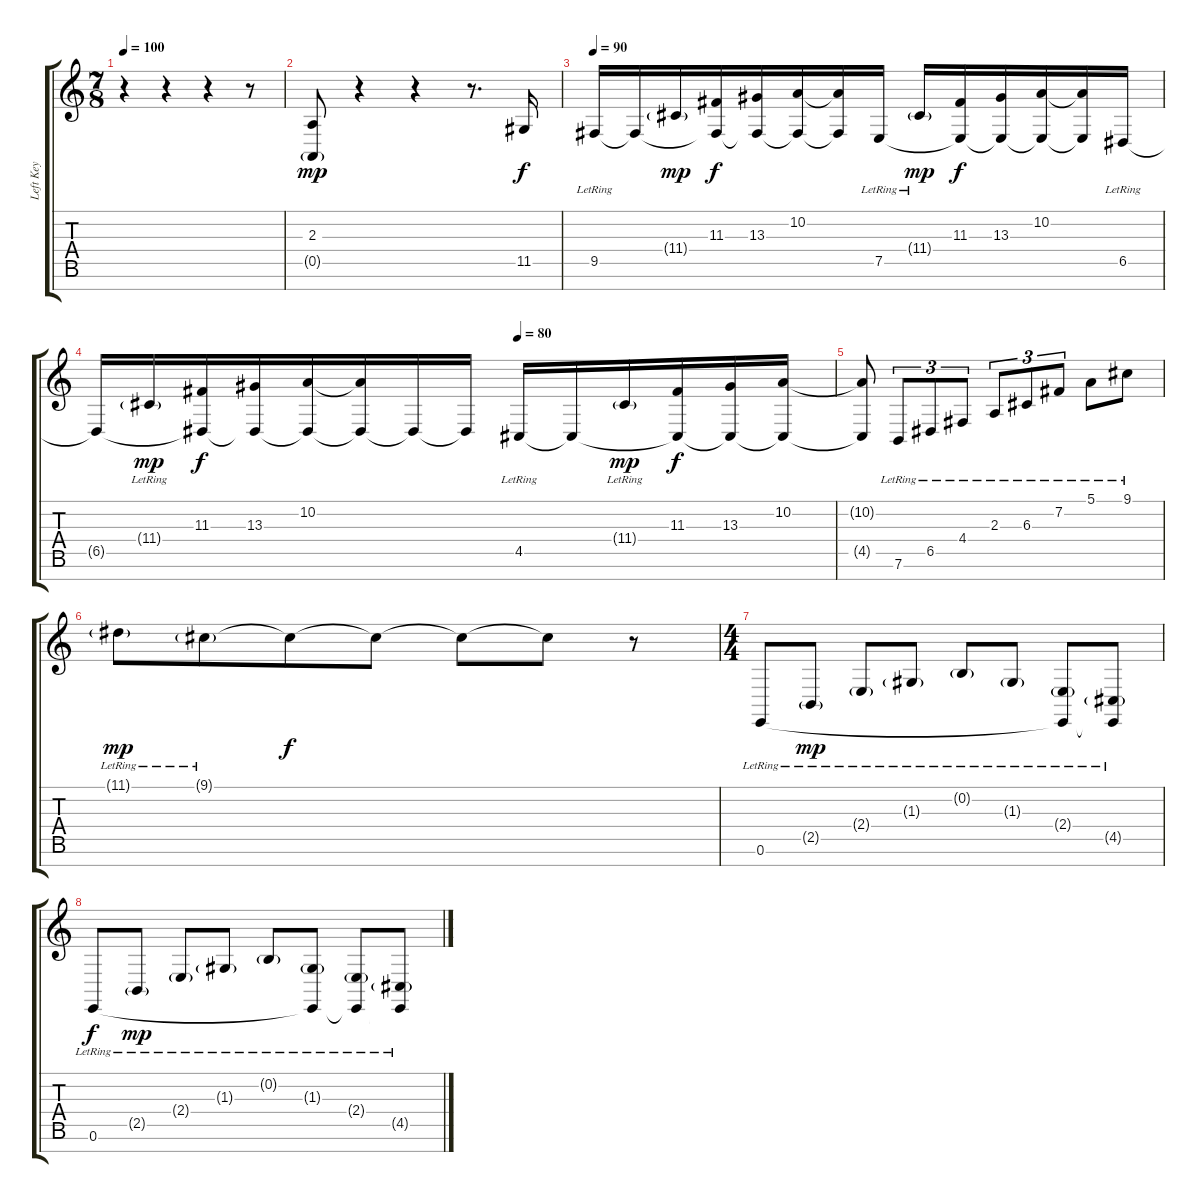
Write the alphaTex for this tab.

\track ("Left Key" "Left Key") {instrument acousticgrandpiano}
\staff {score tabs}
\tuning (E4 B3 G3 D3 A2 E2 B1) {hide}
\ts (7 8)
\tempo 100
\clef g2
\ks c
r.4{dy mp instrument acousticgrandpiano} r.4 r.4 r.8 |
(2.3 0.5{g}).8 r.4 r.4 r.8{d} 11.5.16{dy f} |
\tempo 90
9.5{lr}.16 9.5{t}.16 11.4{g}.16{dy mp} (11.3 9.5{t}).16{dy f} (13.3 9.5{t}).16 (10.2 9.5{t}).16 (10.2{t} 9.5{t}).16 7.5{lr}.16 11.4{g lr}.16{dy mp} (11.3 7.5{t}).16{dy f} (13.3 7.5{t}).16 (10.2 7.5{t}).16 (10.2{t} 7.5{t}).16 6.5{lr}.16 |
\tempo (80 0.5714285714285714)
6.5{t}.16 11.4{g lr}.16{dy mp} (11.3 6.5{t}).16{dy f} (13.3 6.5{t}).16 (10.2 6.5{t}).16 (10.2{t} 6.5{t}).16 6.5{t}.16 6.5{t}.16 4.5{lr}.16 4.5{t}.16 11.4{g lr}.16{dy mp} (11.3 4.5{t}).16{dy f} (13.3 4.5{t}).16 (10.2 4.5{t}).16 |
(10.2{t} 4.5{t}).8 7.6{lr}.8{tu (3 2)} 6.5{lr}.8{tu (3 2)} 4.4{lr}.8{tu (3 2)} 2.3{lr}.8{tu (3 2)} 6.3{lr}.8{tu (3 2)} 7.2{lr}.8{tu (3 2)} 5.1{lr}.8 9.1{lr}.8 |
11.1{g lr}.8{dy mp} 9.1{g lr}.8 9.1{t}.8{dy f} 9.1{t}.8 9.1{t}.8 9.1{t}.8 r.8 |
\ts (4 4)
0.6{lr}.8 2.5{g lr}.8{dy mp} 2.4{g lr}.8 1.3{g lr}.8 0.2{g lr}.8 1.3{g lr}.8 (2.4{g lr} 0.6{t}).8 (4.5{g lr} 0.6{t}).8 |
0.6{lr}.8{dy f} 2.5{g lr}.8{dy mp} 2.4{g lr}.8 1.3{g lr}.8 0.2{g lr}.8 (1.3{g lr} 0.6{t}).8 (2.4{g lr} 0.6{t}).8 (4.5{g lr} 0.6{t}).8
